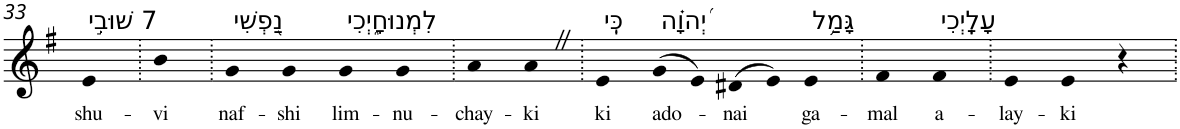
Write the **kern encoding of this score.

**kern	**text
*part1	*part1
*staff1	*staff1
*I"Piano	*
*I'Pno	*
!!LO:PB:g=z
*clefG2	*
*k[f#]	*
*G:	*
=33	=33
!LO:TX:a:t=7 שׁוּבִ֣י	!
!	!LO:LY:b
4e	shu-
=34.	=34.
!	!LO:LY:b
4b	-vi
=35.	=35.
!LO:TX:a:t=נַ֭פְשִׁי	!
!	!LO:LY:b
4g	naf-
!	!LO:LY:b
4g	-shi
!LO:TX:a:t=לִמְנוּחָ֑יְכִי	!
!	!LO:LY:b
4g	lim-
!	!LO:LY:b
4g	-nu-
=36.	=36.
!	!LO:LY:b
4a	-chay-
!	!LO:LY:b
4aZ	-ki
=37.	=37.
!LO:TX:a:t=כִּֽי	!
!	!LO:LY:b
4e	ki
!LO:TX:a:t=יְ֝הוָ֗ה	!
!	!LO:LY:b
(>8g	ado-
8e)	.
!	!LO:LY:b
(>8d#X	-nai
8e)	.
!LO:TX:a:t=גָּמַ֥ל	!
!	!LO:LY:b
4e	ga-
=38.	=38.
!	!LO:LY:b
4f#	-mal
!LO:TX:a:t=עָלָֽיְכִי	!
!	!LO:LY:b
4f#	a-
=39.	=39.
!	!LO:LY:b
4e	-lay-
!	!LO:LY:b
4e	-ki
4r	.
=.	=.
*-	*-
